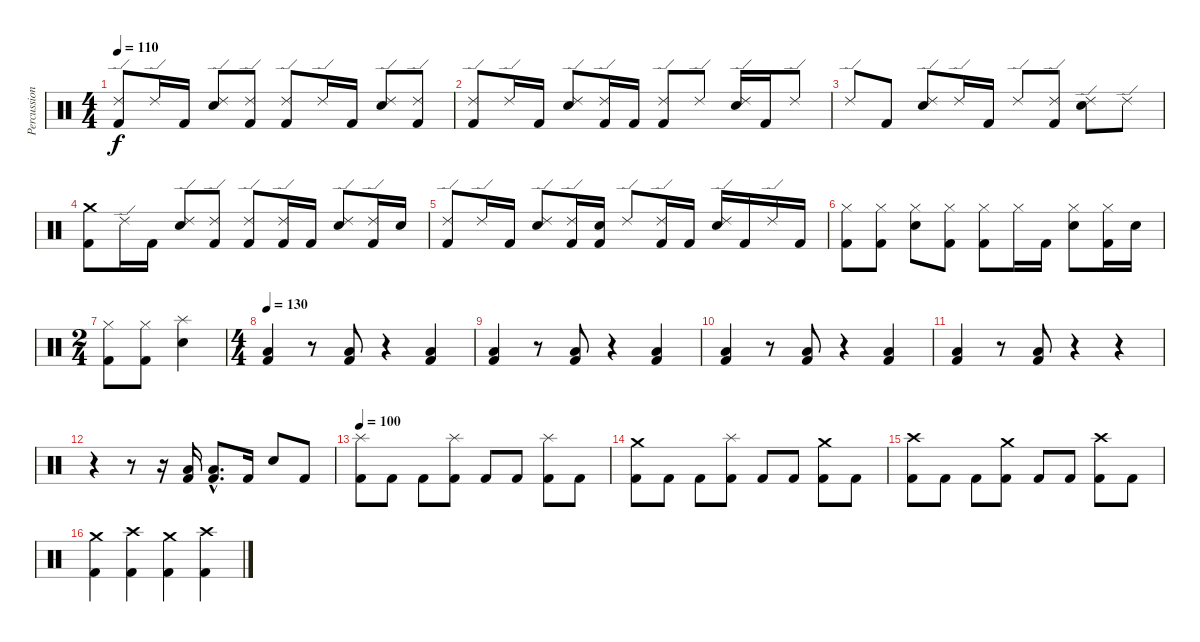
\track ("Percussions" "Percussion") {instrument percussion}
\staff {score}
\articulation defaults
\ts (4 4)
\tempo 110
\clef neutral
\ks c
("Ride (edge) 2" "Kick (hit) 2").8{dy f} "Ride (edge) 2".16 "Kick (hit) 2".16 ("Ride (edge) 2" "Electric Snare (hit)").8 ("Ride (edge) 2" "Kick (hit) 2").8 ("Ride (edge) 2" "Kick (hit) 2").8 "Ride (edge) 2".16 "Kick (hit) 2".16 ("Ride (edge) 2" "Electric Snare (hit)").8 ("Ride (edge) 2" "Kick (hit) 2").8 |
("Ride (edge) 2" "Kick (hit) 2").8 "Ride (edge) 2".16 "Kick (hit) 2".16 ("Ride (edge) 2" "Electric Snare (hit)").8 ("Ride (edge) 2" "Kick (hit) 2").16 "Kick (hit) 2".16 ("Ride (edge) 2" "Kick (hit) 2").8 "Ride (edge) 2".8 ("Ride (edge) 2" "Electric Snare (hit)").16 "Kick (hit) 2".16 "Ride (edge) 2".8 |
"Ride (edge) 2".8 "Kick (hit) 2".8 ("Ride (edge) 2" "Electric Snare (hit)").8 "Ride (edge) 2".16 "Kick (hit) 2".16 "Ride (edge) 2".8 ("Ride (edge) 2" "Kick (hit) 2").8 ("Ride (edge) 2" "Electric Snare (hit)").8 "Ride (edge) 2".8 |
("Crash medium (hit)" "Kick (hit) 2").8 "Ride (edge) 2".16 "Kick (hit) 2".16 ("Ride (edge) 2" "Electric Snare (hit)").8 ("Ride (edge) 2" "Kick (hit) 2").8 ("Ride (edge) 2" "Kick (hit) 2").8 ("Ride (edge) 2" "Kick (hit) 2").16 "Kick (hit) 2".16 ("Ride (edge) 2" "Electric Snare (hit)").8 ("Ride (edge) 2" "Kick (hit) 2").16 "Electric Snare (hit)".16 |
("Ride (edge) 2" "Kick (hit) 2").8 "Ride (edge) 2".16 "Kick (hit) 2".16 ("Ride (edge) 2" "Electric Snare (hit)").8 ("Ride (edge) 2" "Kick (hit) 2").16 ("Electric Snare (hit)" "Kick (hit) 2").16 "Ride (edge) 2".8 ("Ride (edge) 2" "Kick (hit) 2").16 "Kick (hit) 2".16 ("Ride (edge) 2" "Electric Snare (hit)").16 "Kick (hit) 2".16 "Ride (edge) 2".16 "Kick (hit) 2".16 |
("Hi-Hat (closed)" "Kick (hit) 2").8 ("Hi-Hat (closed)" "Kick (hit) 2").8 ("Hi-Hat (closed)" "Electric Snare (hit)").8 ("Hi-Hat (closed)" "Kick (hit) 2").8 ("Hi-Hat (closed)" "Kick (hit) 2").8 "Hi-Hat (closed)".16 "Kick (hit) 2".16 ("Hi-Hat (closed)" "Electric Snare (hit)").8 ("Hi-Hat (closed)" "Kick (hit) 2").16 "Electric Snare (hit)".16 |
\ts (2 4)
("Hi-Hat (closed)" "Kick (hit) 2").8 ("Hi-Hat (closed)" "Kick (hit) 2").8 ("Splash (hit)" "Electric Snare (hit)").4 |
\ts (4 4)
\tempo 130
("Low Tom (hit)" "Kick (hit) 2").4 r.8 ("Low Tom (hit)" "Kick (hit) 2").8 r.4 ("Low Tom (hit)" "Kick (hit) 2").4 |
("Low Tom (hit)" "Kick (hit) 2").4 r.8 ("Low Tom (hit)" "Kick (hit) 2").8 r.4 ("Low Tom (hit)" "Kick (hit) 2").4 |
("Low Tom (hit)" "Kick (hit) 2").4 r.8 ("Low Tom (hit)" "Kick (hit) 2").8 r.4 ("Low Tom (hit)" "Kick (hit) 2").4 |
("Low Tom (hit)" "Kick (hit) 2").4 r.8 ("Low Tom (hit)" "Kick (hit) 2").8 r.4 r.4 |
r.4 r.8 r.16 ("Low Tom (hit)" "Kick (hit) 2").16 ("Low Tom (hit)"{hac} "Kick (hit) 2"{hac}).8{d} "Kick (hit) 2".16 "Electric Snare (hit)".8 "Kick (hit) 2".8 |
\tempo 100
("Splash (hit)" "Kick (hit) 2").8 "Kick (hit) 2".8 "Kick (hit) 2".8 ("Splash (hit)" "Kick (hit) 2").8 "Kick (hit) 2".8 "Kick (hit) 2".8 ("Splash (hit)" "Kick (hit) 2").8 "Kick (hit) 2".8 |
("Crash medium (hit)" "Kick (hit) 2").8 "Kick (hit) 2".8 "Kick (hit) 2".8 ("Splash (hit)" "Kick (hit) 2").8 "Kick (hit) 2".8 "Kick (hit) 2".8 ("Crash medium (hit)" "Kick (hit) 2").8 "Kick (hit) 2".8 |
("Crash high (hit)" "Kick (hit) 2").8 "Kick (hit) 2".8 "Kick (hit) 2".8 ("Crash medium (hit)" "Kick (hit) 2").8 "Kick (hit) 2".8 "Kick (hit) 2".8 ("Crash high (hit)" "Kick (hit) 2").8 "Kick (hit) 2".8 |
("Crash medium (hit)" "Kick (hit) 2").4 ("Crash high (hit)" "Kick (hit) 2").4 ("Crash medium (hit)" "Kick (hit) 2").4 ("Crash high (hit)" "Kick (hit) 2").4
